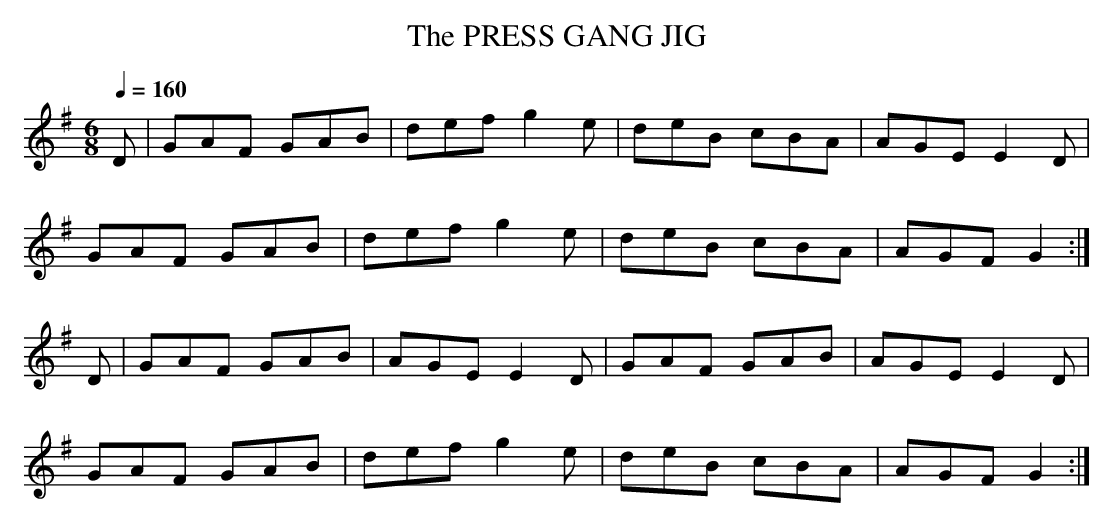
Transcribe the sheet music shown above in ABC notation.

X:1
T:PRESS GANG JIG, The
L:1/8
M:6/8
Q:1/4=160
K:G
D|GAF GAB|def g2e|deB cBA|AGE E2D |
GAF GAB|def g2e|deB cBA|AGF G2 :|
D|GAF GAB|AGE E2D|GAF GAB|AGE E2D |
GAF GAB|def g2e|deB cBA|AGF G2 :|
